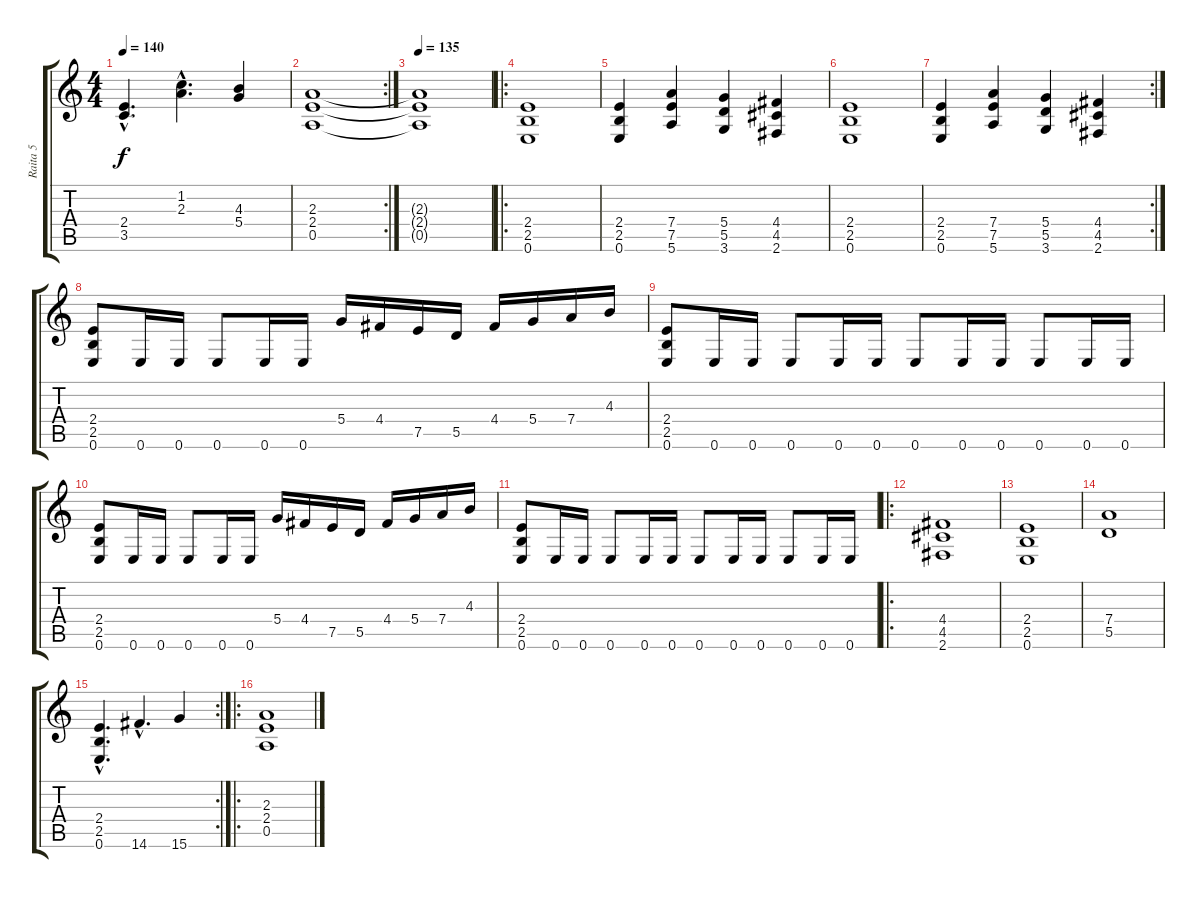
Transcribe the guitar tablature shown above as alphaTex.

\track ("Raita 5" "Raita 5") {instrument distortionguitar}
\staff {score tabs}
\tuning (E4 B3 G3 D3 A2 E2) {hide}
\ts (4 4)
\tempo 140
\clef g2
\ks c
(2.4{hac} 3.5{hac}).4{d dy f} (1.2{hac} 2.3{hac}).4{d} (4.3 5.4).4 |
\rc 2
(2.3 2.4 0.5).1 |
\tempo 135
(2.3{t} 2.4{t} 0.5{t}).1 |
\ro
(2.4 2.5 0.6).1 |
(2.4 2.5 0.6).4 (7.4 7.5 5.6).4 (5.4 5.5 3.6).4 (4.4 4.5 2.6).4 |
(2.4 2.5 0.6).1 |
\rc 2
(2.4 2.5 0.6).4 (7.4 7.5 5.6).4 (5.4 5.5 3.6).4 (4.4 4.5 2.6).4 |
(2.4 2.5 0.6).8 0.6.16 0.6.16 0.6.8 0.6.16 0.6.16 5.4.16 4.4.16 7.5.16 5.5.16 4.4.16 5.4.16 7.4.16 4.3.16 |
(2.4 2.5 0.6).8 0.6.16 0.6.16 0.6.8 0.6.16 0.6.16 0.6.8 0.6.16 0.6.16 0.6.8 0.6.16 0.6.16 |
(2.4 2.5 0.6).8 0.6.16 0.6.16 0.6.8 0.6.16 0.6.16 5.4.16 4.4.16 7.5.16 5.5.16 4.4.16 5.4.16 7.4.16 4.3.16 |
(2.4 2.5 0.6).8 0.6.16 0.6.16 0.6.8 0.6.16 0.6.16 0.6.8 0.6.16 0.6.16 0.6.8 0.6.16 0.6.16 |
\ro
(4.4 4.5 2.6).1 |
(2.4 2.5 0.6).1 |
(7.4 5.5).1 |
\rc 2
(2.4{hac} 2.5{hac} 0.6{hac}).4{d} 14.6{hac}.4{d} 15.6.4 |
\ro
(2.3 2.4 0.5).1
